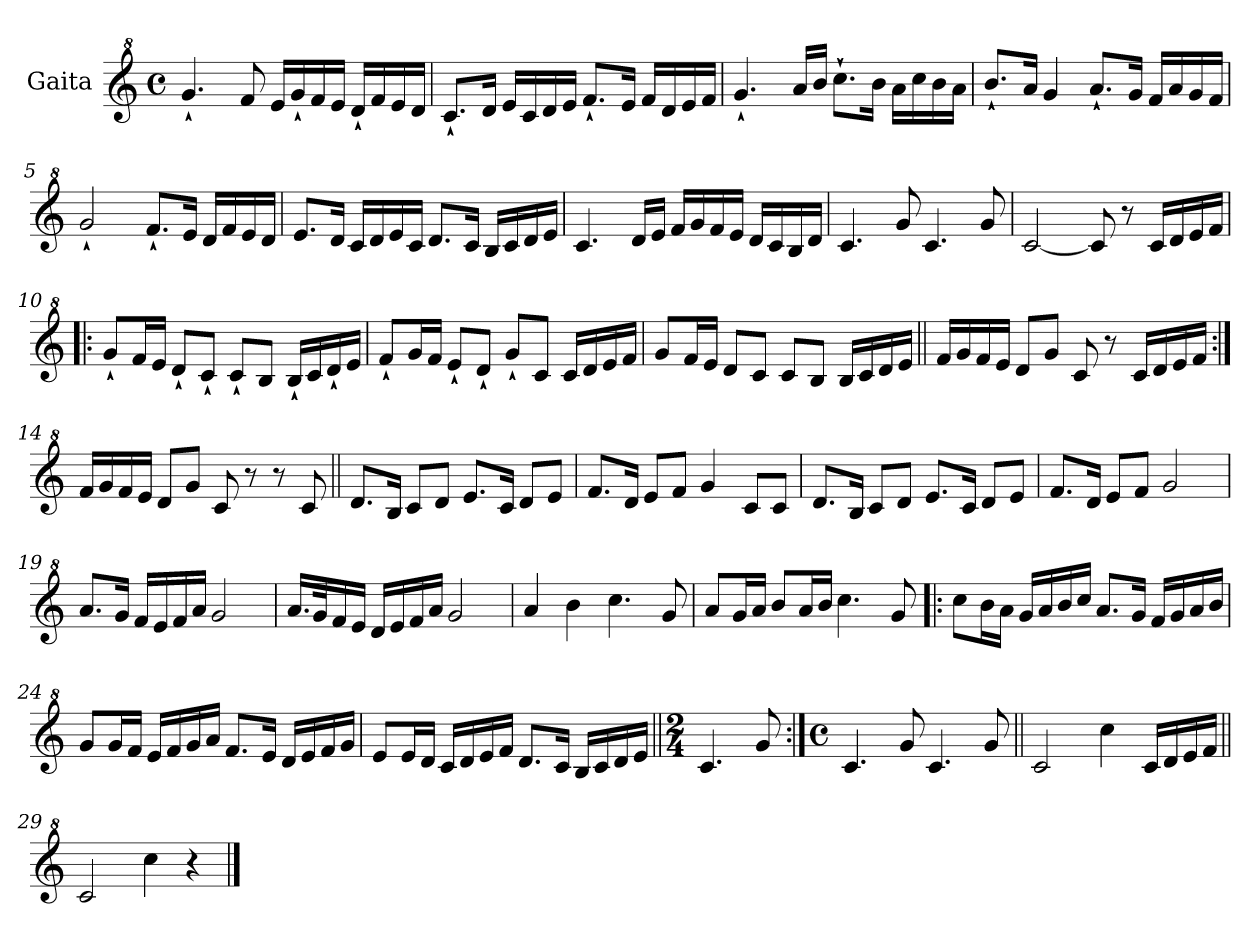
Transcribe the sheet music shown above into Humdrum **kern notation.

**kern
*part1
*staff1
*I"Gaita
*clefG^2
*k[]
*M4/4
*met(c)
*MM80
=1
4.gg`/
8ff/
16ee/LL
16gg`/
16ff/
16ee/JJ
16dd`/LL
16ff/
16ee/
16dd/JJ
=2
8.cc`/L
16dd/Jk
16ee/LL
16cc/
16dd/
16ee/JJ
8.ff`/L
16ee/Jk
16ff/LL
16dd/
16ee/
16ff/JJ
=3
4.gg`/
16aa/LL
16bb/JJ
8.ccc`\L
16bb\Jk
16aa\LL
16ccc\
16bb\
16aa\JJ
=4
8.bb`/L
16aa/Jk
4gg/
8.aa`/L
16gg/Jk
16ff/LL
16aa/
16gg/
16ff/JJ
!!LO:LB:g=z
=5
2gg`/
8.ff`/L
16ee/Jk
16dd/LL
16ff/
16ee/
16dd/JJ
=6
8.ee/L
16dd/Jk
16cc/LL
16dd/
16ee/
16cc/JJ
8.dd/L
16cc/Jk
16b/LL
16cc/
16dd/
16ee/JJ
=7
4.cc/
16dd/LL
16ee/JJ
16ff/LL
16gg/
16ff/
16ee/JJ
16dd/LL
16cc/
16b/
16dd/JJ
=8
4.cc/
8gg/
4.cc/
8gg/
!!LO:LB:g=z
=9
[2cc/
8cc/]
8r
16cc/LL
16dd/
16ee/
16ff/JJ
=10!|:
8gg`/L
16ff/L
16ee/JJ
8dd`/L
8cc`/J
8cc`/L
8b/J
16b`/LL
16cc/
16dd`/
16ee/JJ
=11
8ff`/L
16gg/L
16ff/JJ
8ee`/L
8dd`/J
8gg`/L
8cc/J
16cc/LL
16dd/
16ee/
16ff/JJ
=12
8gg/L
16ff/L
16ee/JJ
8dd/L
8cc/J
8cc/L
8b/J
16b/LL
16cc/
16dd/
16ee/JJ
!!LO:LB:g=z
=13||
16ff/LL
16gg/
16ff/
16ee/JJ
8dd/L
8gg/J
8cc/
8r
16cc/LL
16dd/
16ee/
16ff/JJ
=14:|!
16ff/LL
16gg/
16ff/
16ee/JJ
8dd/L
8gg/J
8cc/
8r
8r
8cc/
=15||
8.dd/L
16b/Jk
8cc/L
8dd/J
8.ee/L
16cc/Jk
8dd/L
8ee/J
=16
8.ff/L
16dd/Jk
8ee/L
8ff/J
4gg/
8cc/L
8cc/J
!!LO:LB:g=z
=17
8.dd/L
16b/Jk
8cc/L
8dd/J
8.ee/L
16cc/Jk
8dd/L
8ee/J
=18
8.ff/L
16dd/Jk
8ee/L
8ff/J
2gg/
=19
8.aa/L
16gg/Jk
16ff/LL
16ee/
16ff/
16aa/JJ
2gg/
=20
16.aa/LL
32gg/K
16ff/
16ee/JJ
16dd/LL
16ee/
16ff/
16aa/JJ
2gg/
=21
4aa/
4bb\
4.ccc\
8gg/
=22
8aa/L
16gg/L
16aa/JJ
8bb/L
16aa/L
16bb/JJ
4.ccc\
8gg/
!!LO:LB:g=z
=23!|:
8ccc\L
16bb\L
16aa\JJ
16gg/LL
16aa/
16bb/
16ccc/JJ
8.aa/L
16gg/Jk
16ff/LL
16gg/
16aa/
16bb/JJ
=24
8gg/L
16gg/L
16ff/JJ
16ee/LL
16ff/
16gg/
16aa/JJ
8.ff/L
16ee/Jk
16dd/LL
16ee/
16ff/
16gg/JJ
=25
8ee/L
16ee/L
16dd/JJ
16cc/LL
16dd/
16ee/
16ff/JJ
8.dd/L
16cc/Jk
16b/LL
16cc/
16dd/
16ee/JJ
!!LO:LB:g=z
=26||
*M2/4
4.cc/
8gg/
=27:|!
*M4/4
*met(c)
4.cc/
8gg/
4.cc/
8gg/
=28||
2cc/
4ccc\
16cc/LL
16dd/
16ee/
16ff/JJ
=29||
2cc/
4ccc\
4r
==
*-
